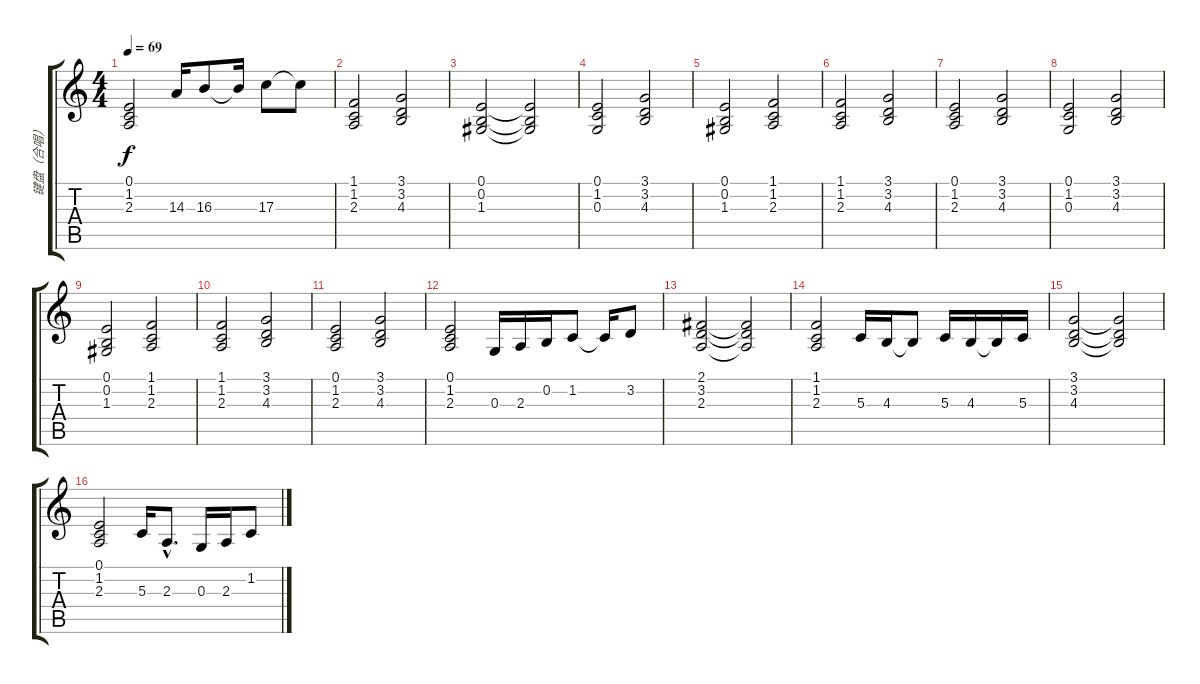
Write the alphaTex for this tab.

\track ("键盘（合唱）" "键盘（合唱）") {instrument fx4atmosphere}
\staff {score tabs}
\tuning (E4 B3 G3 D3 A2 E2) {hide}
\ts (4 4)
\tempo 69
\clef g2
\ks c
(0.1 1.2 2.3).2{dy f} 14.3.16 16.3.8 16.3{t}.16 17.3.8 17.3{t}.8 |
(1.1 1.2 2.3).2 (3.1 3.2 4.3).2 |
(0.1 0.2 1.3).2 (0.1{t} 0.2{t} 1.3{t}).2 |
(0.1 1.2 0.3).2 (3.1 3.2 4.3).2 |
(0.1 0.2 1.3).2 (1.1 1.2 2.3).2 |
(1.1 1.2 2.3).2 (3.1 3.2 4.3).2 |
(0.1 1.2 2.3).2 (3.1 3.2 4.3).2 |
(0.1 1.2 0.3).2 (3.1 3.2 4.3).2 |
(0.1 0.2 1.3).2 (1.1 1.2 2.3).2 |
(1.1 1.2 2.3).2 (3.1 3.2 4.3).2 |
(0.1 1.2 2.3).2 (3.1 3.2 4.3).2 |
(0.1 1.2 2.3).2 0.3.16 2.3.16 0.2.16 1.2.8 1.2{t}.16 3.2.8 |
(2.1 3.2 2.3).2 (2.1{t} 3.2{t} 2.3{t}).2 |
(1.1 1.2 2.3).2 5.3.16 4.3.16 4.3{t}.8 5.3.16 4.3.16 4.3{t}.16 5.3.16 |
(3.1 3.2 4.3).2 (3.1{t} 3.2{t} 4.3{t}).2 |
(0.1 1.2 2.3).2 5.3.16 2.3{hac}.8{d} 0.3.16 2.3.16 1.2.8
